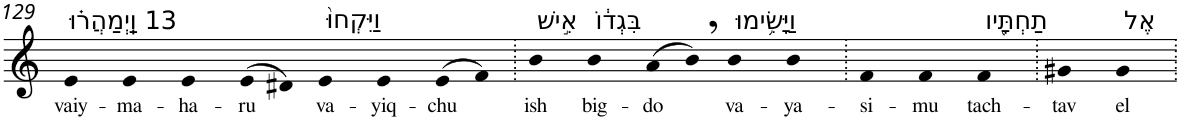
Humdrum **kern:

**kern	**text
*part1	*part1
*staff1	*staff1
*I"Piano	*
*I'Pno	*
!!LO:PB:g=z
*clefG2	*
*k[]	*
=129	=129
!LO:TX:a:t=13 וַֽיְמַהֲר֗וּ	!
!	!LO:LY:b
4e	vaiy-
!	!LO:LY:b
4e	-ma-
!	!LO:LY:b
4e	-ha-
!	!LO:LY:b
(>8e	-ru
8d#X)	.
!LO:TX:a:t=וַיִּקְחוּ֙	!
!	!LO:LY:b
4e	va-
!	!LO:LY:b
4e	-yiq-
!	!LO:LY:b
(>8e	-chu
8f)	.
=130.	=130.
!LO:TX:a:t=אִ֣ישׁ	!
!	!LO:LY:b
4b	ish
!LO:TX:a:t=בִּגְד֔וֹ	!
!	!LO:LY:b
4b	big-
!	!LO:LY:b
(>8a	-do
8b,)	.
!LO:TX:a:t=וַיָּשִׂ֥ימוּ	!
!	!LO:LY:b
4b	va-
!	!LO:LY:b
4b	-ya-
=131.	=131.
!	!LO:LY:b
4f	-si-
!	!LO:LY:b
4f	-mu
!LO:TX:a:t=תַחְתָּ֖יו	!
!	!LO:LY:b
4f	tach-
=132.	=132.
!	!LO:LY:b
4g#X	-tav
!LO:TX:a:t=אֶל	!
!	!LO:LY:b
4g#	el
=.	=.
*-	*-
